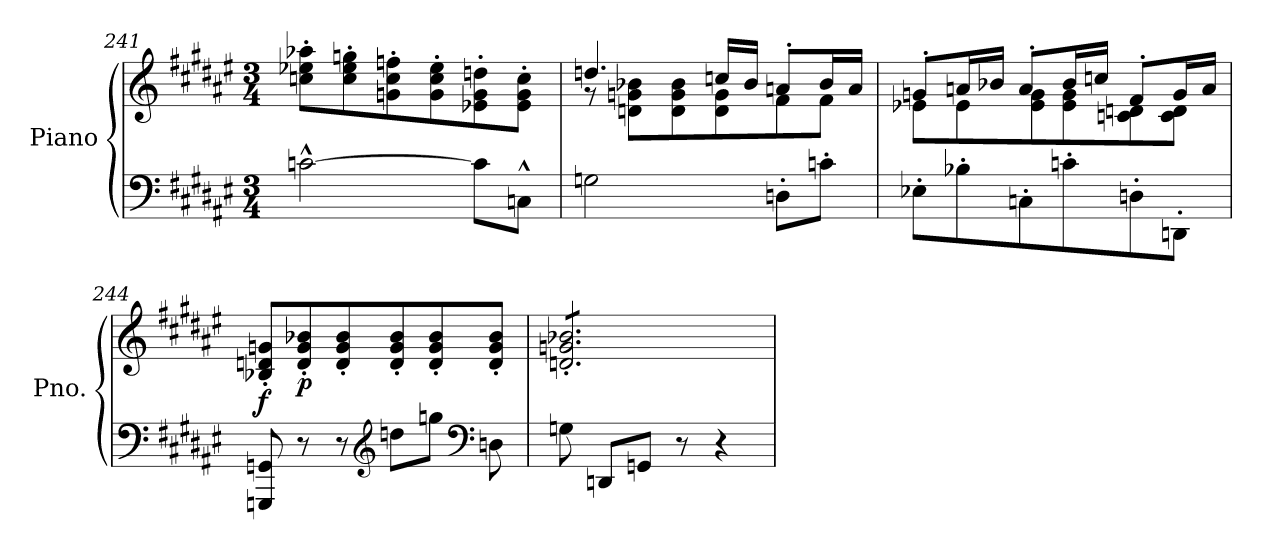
**kern	**kern	**dynam
*part1	*part1	*part1
*staff2	*staff1	*staff1/2
*I"Piano	*	*
*I'Pno.	*	*
*clefF4	*clefG2	*
*k[f#c#g#d#a#e#]	*k[f#c#g#d#a#e#]	*
*M3/4	*M3/4	*
=241	=241	=241
[2cn^^\	8ccn\' 8ee-X\' 8aa-X\'L	.
.	8cc\' 8ee-\' 8ggn\'	.
.	8gn\' 8cc\' 8ffn\'	.
.	8g\' 8cc\' 8ee-\'	.
8c\L]	8e-X\' 8g\' 8ddn\'	.
8Cn^^\J	8e-\' 8g\' 8cc\'J	.
!!LO:LB:g=z
=242	=242	=242
*	*^	*
2Gn\	4.ddn/	8r	.
.	.	8dn\ 8gn\ 8b-X\L	.
.	.	8d\ 8g\ 8b-\	.
.	16ccn/LL	8d\ 8g\	.
.	16b-/JJ	.	.
8Dn'\L	8an'/L	8f#\	.
8cn'\J	16b-/L	8f#\J	.
.	16a/JJ	.	.
=243	=243	=243	=243
8E-X'\L	8gn'/L	8e-X\L	.
8B-X'\	16an/L	8e-\	.
.	16b-X/JJ	.	.
8Cn'\	8a'/L	8e-\ 8g\	.
8cn'\	16b-/L	8e-\ 8g\	.
.	16ccn/JJ	.	.
8Dn'\	8f#'/L	8cn\ 8dn\	.
8DDn'\J	16g/L	8c\ 8d\J	.
.	16a/JJ	.	.
*	*v	*v	*
=244	=244	=244
!	!	!LO:DY:b
8GGGn/ 8GGn/	8B-X/' 8dn/' 8gn/'L	f
!	!	!LO:DY:b
8r	8d/' 8g/' 8b-X/'	p
8r	8d/' 8g/' 8b-/'	.
*clefG2	*	*
8ddn\L	8d/' 8g/' 8b-/'	.
8ggn\J	8d/' 8g/' 8b-/'	.
*clefF4	*	*
8Dn\	8d/' 8g/' 8b-/'J	.
=245	=245	=245
*	*tremolo	*
8Gn\	8dn/' 8gn/' 8b-X/'L	.
8DDn/L	8dn/' 8gn/' 8b-X/'	.
8GGn/J	8dn/' 8gn/' 8b-X/'	.
8r	8dn/' 8gn/' 8b-X/'	.
4r	8dn/' 8gn/' 8b-X/'	.
.	8dn/' 8gn/' 8b-X/'J	.
*	*Xtremolo	*
=	=	=
*-	*-	*-
